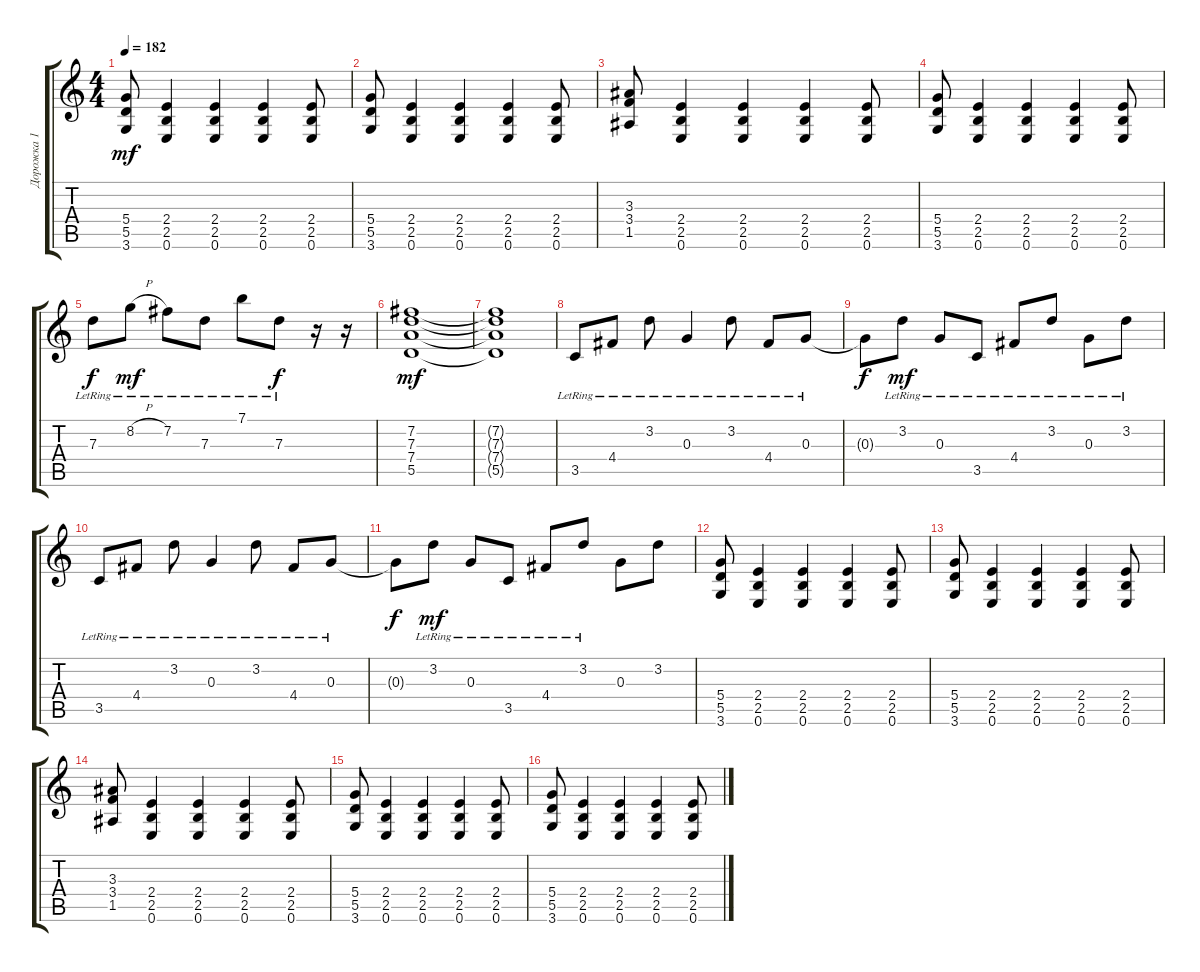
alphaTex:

\track ("Дорожка 1" "Дорожка 1") {instrument overdrivenguitar}
\staff {score tabs}
\tuning (E4 B3 G3 D3 A2 E2) {hide}
\ts (4 4)
\tempo 182
\clef g2
\ks c
(5.4 5.5 3.6).8{dy mf instrument overdrivenguitar} (2.4 2.5 0.6).4 (2.4 2.5 0.6).4 (2.4 2.5 0.6).4 (2.4 2.5 0.6).8 |
(5.4 5.5 3.6).8 (2.4 2.5 0.6).4 (2.4 2.5 0.6).4 (2.4 2.5 0.6).4 (2.4 2.5 0.6).8 |
(3.3 3.4 1.5).8 (2.4 2.5 0.6).4 (2.4 2.5 0.6).4 (2.4 2.5 0.6).4 (2.4 2.5 0.6).8 |
(5.4 5.5 3.6).8 (2.4 2.5 0.6).4 (2.4 2.5 0.6).4 (2.4 2.5 0.6).4 (2.4 2.5 0.6).8 |
7.3{lr}.8{dy f} 8.2{h lr}.8{dy mf} 7.2{lr}.8 7.3{lr}.8 7.1{lr}.8 7.3{lr}.8{dy f} r.16 r.16 |
(7.2 7.3 7.4 5.5).1{dy mf} |
(7.2{t} 7.3{t} 7.4{t} 5.5{t}).1 |
3.5{lr}.8{instrument electricguitarjazz} 4.4{lr}.8 3.2{lr}.8 0.3{lr}.4 3.2{lr}.8 4.4{lr}.8 0.3{lr}.8 |
0.3{t}.8{dy f} 3.2{lr}.8{dy mf} 0.3{lr}.8 3.5{lr}.8 4.4{lr}.8 3.2{lr}.8 0.3{lr}.8 3.2{lr}.8 |
3.5{lr}.8 4.4{lr}.8 3.2{lr}.8 0.3{lr}.4 3.2{lr}.8 4.4{lr}.8 0.3{lr}.8 |
0.3{t}.8{dy f} 3.2{lr}.8{dy mf} 0.3{lr}.8 3.5{lr}.8 4.4{lr}.8 3.2{lr}.8 0.3.8 3.2.8 |
(5.4 5.5 3.6).8{instrument overdrivenguitar} (2.4 2.5 0.6).4 (2.4 2.5 0.6).4 (2.4 2.5 0.6).4 (2.4 2.5 0.6).8 |
(5.4 5.5 3.6).8 (2.4 2.5 0.6).4 (2.4 2.5 0.6).4 (2.4 2.5 0.6).4 (2.4 2.5 0.6).8 |
(3.3 3.4 1.5).8 (2.4 2.5 0.6).4 (2.4 2.5 0.6).4 (2.4 2.5 0.6).4 (2.4 2.5 0.6).8 |
(5.4 5.5 3.6).8 (2.4 2.5 0.6).4 (2.4 2.5 0.6).4 (2.4 2.5 0.6).4 (2.4 2.5 0.6).8 |
(5.4 5.5 3.6).8 (2.4 2.5 0.6).4 (2.4 2.5 0.6).4 (2.4 2.5 0.6).4 (2.4 2.5 0.6).8
